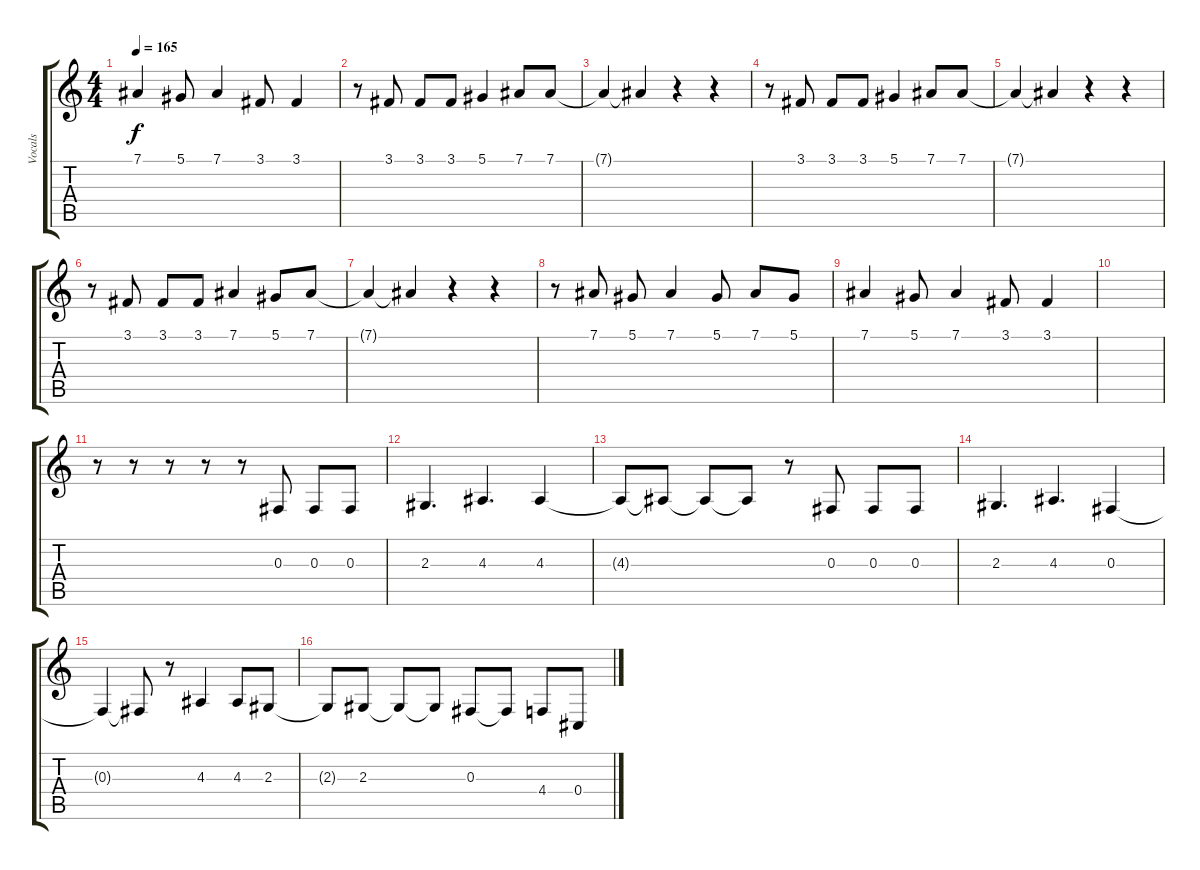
\track ("Vocals" "Vocals") {instrument violin}
\staff {score tabs}
\tuning (Eb4 Bb3 Gb3 Db3 Ab2 Eb2) {hide}
\ts (4 4)
\tempo 165
\clef g2
\ks c
7.1.4{dy f} 5.1.8 7.1.4 3.1.8 3.1.4 |
r.8 3.1.8{balance 2} 3.1.8 3.1.8 5.1.4 7.1.8 7.1.8 |
7.1{t}.4 7.1{t}.4 r.4 r.4 |
r.8 3.1.8{balance 2} 3.1.8 3.1.8 5.1.4 7.1.8 7.1.8 |
7.1{t}.4 7.1{t}.4 r.4 r.4 |
r.8 3.1.8{balance 2} 3.1.8 3.1.8 7.1.4 5.1.8 7.1.8 |
7.1{t}.4 7.1{t}.4 r.4 r.4 |
r.8 7.1.8 5.1.8 7.1.4 5.1.8 7.1.8 5.1.8 |
7.1.4 5.1.8 7.1.4 3.1.8 3.1.4 |
|
r.8 r.8 r.8 r.8 r.8 0.3.8{balance 8} 0.3.8 0.3.8 |
2.3.4{d} 4.3.4{d} 4.3.4 |
4.3{t}.8 4.3{t}.8 4.3{t}.8 4.3{t}.8 r.8 0.3.8 0.3.8 0.3.8 |
2.3.4{d} 4.3.4{d} 0.3.4 |
0.3{t}.4 0.3{t}.8 r.8 4.3.4 4.3.8 2.3.8 |
2.3{t}.8 2.3.8 2.3{t}.8 2.3{t}.8 0.3.8 0.3{t}.8 4.4.8 0.4.8
